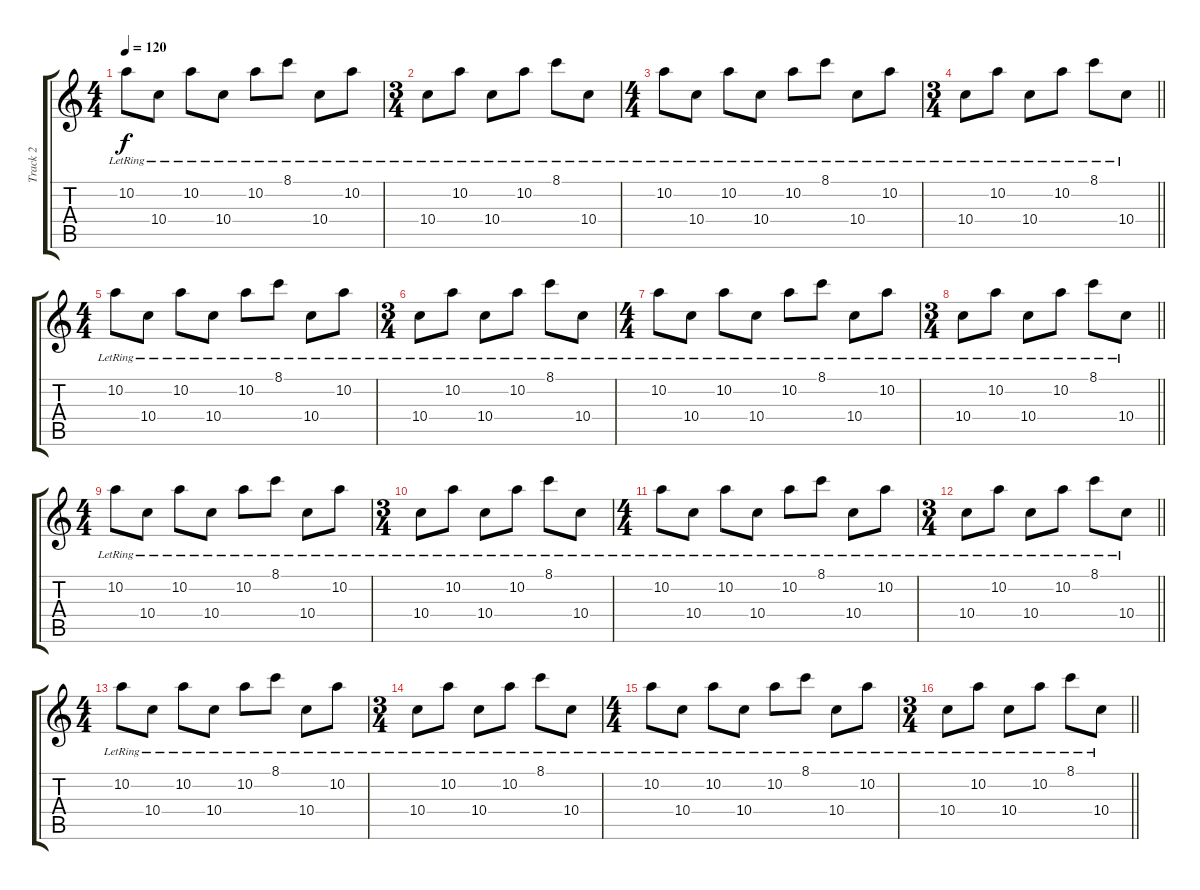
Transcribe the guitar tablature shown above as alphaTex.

\track ("Track 2" "Track 2") {instrument electricguitarjazz}
\staff {score tabs}
\tuning (E4 B3 G3 D3 A2 E2) {hide}
\ts (4 4)
\tempo 120
\clef g2
\ks c
10.2{lr}.8{dy f} 10.4{lr}.8 10.2{lr}.8 10.4{lr}.8 10.2{lr}.8 8.1{lr}.8 10.4{lr}.8 10.2{lr}.8 |
\ts (3 4)
10.4{lr}.8 10.2{lr}.8 10.4{lr}.8 10.2{lr}.8 8.1{lr}.8 10.4{lr}.8 |
\ts (4 4)
10.2{lr}.8 10.4{lr}.8 10.2{lr}.8 10.4{lr}.8 10.2{lr}.8 8.1{lr}.8 10.4{lr}.8 10.2{lr}.8 |
\ts (3 4)
\barLineRight lightlight
10.4{lr}.8 10.2{lr}.8 10.4{lr}.8 10.2{lr}.8 8.1{lr}.8 10.4{lr}.8 |
\ts (4 4)
10.2{lr}.8 10.4{lr}.8 10.2{lr}.8 10.4{lr}.8 10.2{lr}.8 8.1{lr}.8 10.4{lr}.8 10.2{lr}.8 |
\ts (3 4)
10.4{lr}.8 10.2{lr}.8 10.4{lr}.8 10.2{lr}.8 8.1{lr}.8 10.4{lr}.8 |
\ts (4 4)
10.2{lr}.8 10.4{lr}.8 10.2{lr}.8 10.4{lr}.8 10.2{lr}.8 8.1{lr}.8 10.4{lr}.8 10.2{lr}.8 |
\ts (3 4)
\barLineRight lightlight
10.4{lr}.8 10.2{lr}.8 10.4{lr}.8 10.2{lr}.8 8.1{lr}.8 10.4{lr}.8 |
\ts (4 4)
10.2{lr}.8 10.4{lr}.8 10.2{lr}.8 10.4{lr}.8 10.2{lr}.8 8.1{lr}.8 10.4{lr}.8 10.2{lr}.8 |
\ts (3 4)
10.4{lr}.8 10.2{lr}.8 10.4{lr}.8 10.2{lr}.8 8.1{lr}.8 10.4{lr}.8 |
\ts (4 4)
10.2{lr}.8 10.4{lr}.8 10.2{lr}.8 10.4{lr}.8 10.2{lr}.8 8.1{lr}.8 10.4{lr}.8 10.2{lr}.8 |
\ts (3 4)
\barLineRight lightlight
10.4{lr}.8 10.2{lr}.8 10.4{lr}.8 10.2{lr}.8 8.1{lr}.8 10.4{lr}.8 |
\ts (4 4)
10.2{lr}.8 10.4{lr}.8 10.2{lr}.8 10.4{lr}.8 10.2{lr}.8 8.1{lr}.8 10.4{lr}.8 10.2{lr}.8 |
\ts (3 4)
10.4{lr}.8 10.2{lr}.8 10.4{lr}.8 10.2{lr}.8 8.1{lr}.8 10.4{lr}.8 |
\ts (4 4)
10.2{lr}.8 10.4{lr}.8 10.2{lr}.8 10.4{lr}.8 10.2{lr}.8 8.1{lr}.8 10.4{lr}.8 10.2{lr}.8 |
\ts (3 4)
\barLineRight lightlight
10.4{lr}.8 10.2{lr}.8 10.4{lr}.8 10.2{lr}.8 8.1{lr}.8 10.4{lr}.8
